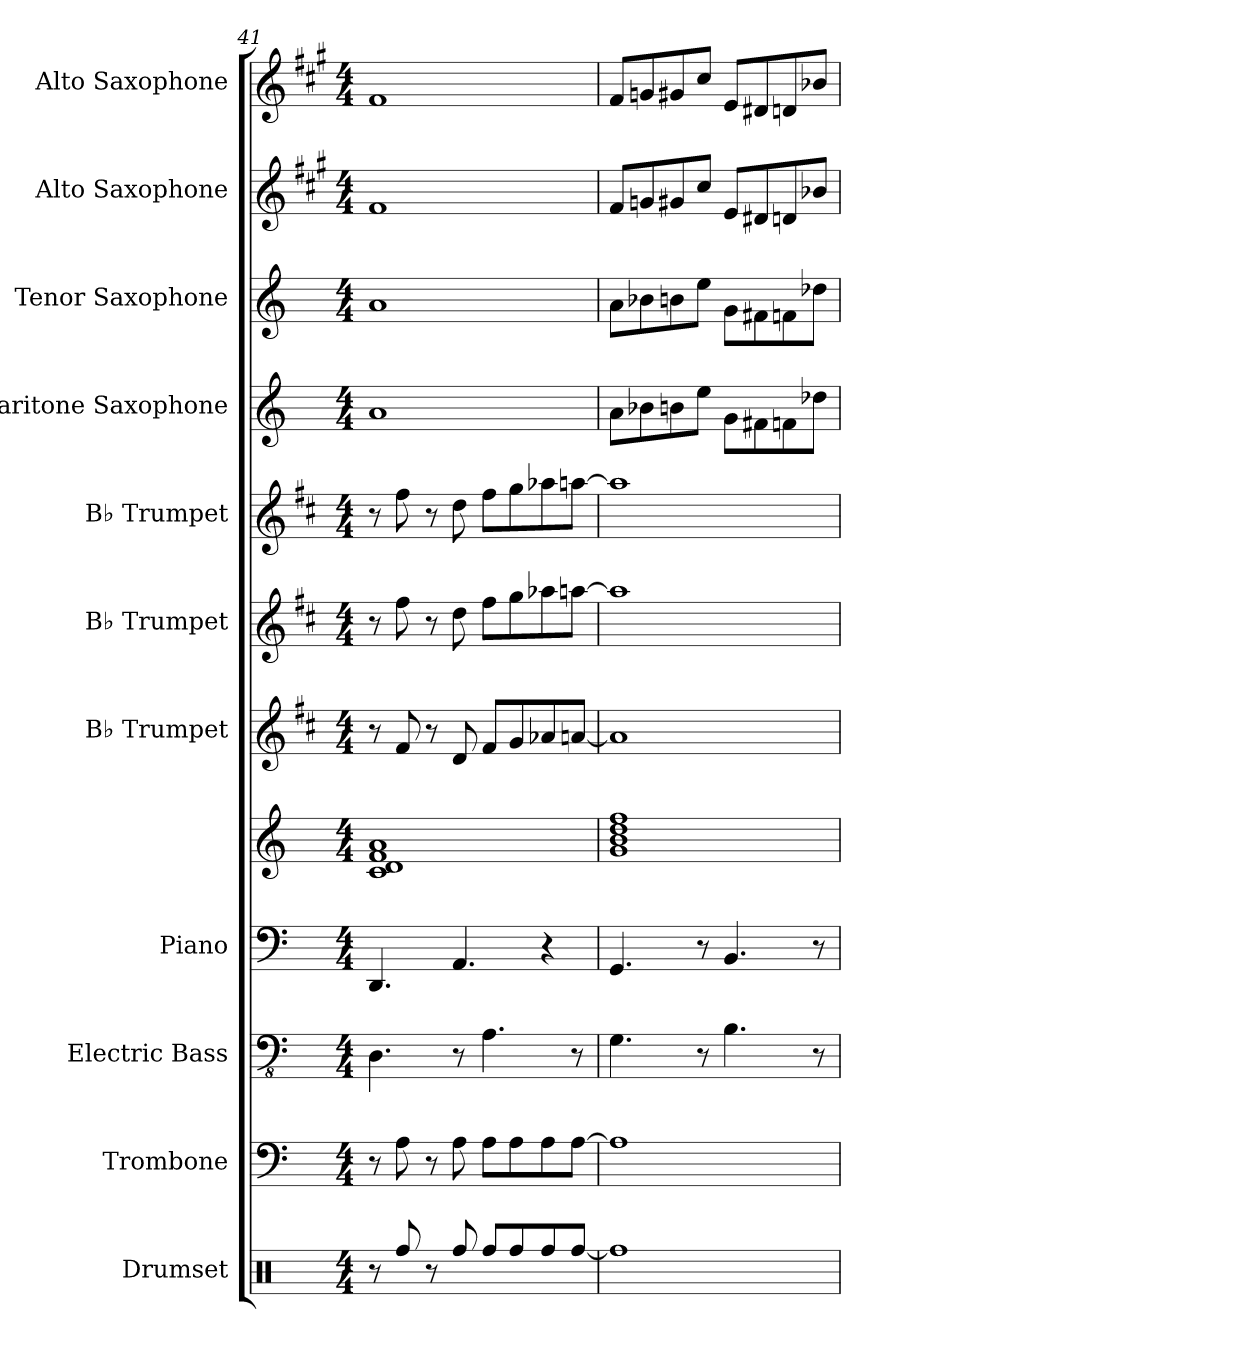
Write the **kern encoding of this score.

**kern	**kern	**kern	**kern	**kern	**kern	**kern	**kern	**kern	**kern	**kern	**kern
*part11	*part10	*part9	*part8	*part8	*part7	*part6	*part5	*part4	*part3	*part2	*part1
*staff12	*staff11	*staff10	*staff9	*staff8	*staff7	*staff6	*staff5	*staff4	*staff3	*staff2	*staff1
*I"Drumset	*I"Trombone	*I"Electric Bass	*I"Piano	*	*I"B♭ Trumpet	*I"B♭ Trumpet	*I"B♭ Trumpet	*I"Baritone Saxophone	*I"Tenor Saxophone	*I"Alto Saxophone	*I"Alto Saxophone
*I'Drs.	*I'Trb.	*I'El. B.	*I'Pno.	*	*I'B♭ Tpt.	*I'B♭ Tpt.	*I'B♭ Tpt.	*I'Bar. Sax.	*I'T. Sax.	*I'A. Sax.	*I'A. Sax.
!!LO:PB:g=z
*clefX	*clefF4	*clefFv4	*clefF4	*clefG2	*clefG2	*clefG2	*clefG2	*clefG2	*clefG2	*clefG2	*clefG2
*	*	*	*	*	*ITrd1c2	*ITrd1c2	*ITrd1c2	*ITrd12c21	*ITrd8c14	*ITrd5c9	*ITrd5c9
*k[]	*k[]	*k[]	*k[]	*k[]	*k[]	*k[]	*k[]	*k[]	*k[]	*k[]	*k[]
*M4/4	*M4/4	*M4/4	*M4/4	*M4/4	*M4/4	*M4/4	*M4/4	*M4/4	*M4/4	*M4/4	*M4/4
=41	=41	=41	=41	=41	=41	=41	=41	=41	=41	=41	=41
8r	8r	4.DD\	4.DD/	1c 1d 1f 1a	8r	8r	8r	1A	1A	1A	1A
8Rff/	8A\	.	.	.	8e/	8ee\	8ee\	.	.	.	.
8r	8r	.	.	.	8r	8r	8r	.	.	.	.
8Rff/	8A\	8r	4.AA/	.	8c/	8cc\	8cc\	.	.	.	.
8Rff/L	8A\L	4.AA\	.	.	8e/L	8ee\L	8ee\L	.	.	.	.
8Rff/	8A\	.	.	.	8f/	8ff\	8ff\	.	.	.	.
8Rff/	8A\	.	4r	.	8g-X/	8gg-X\	8gg-X\	.	.	.	.
[8Rff/J	[8A\J	8r	.	.	[8gn/J	[8ggn\J	[8ggn\J	.	.	.	.
=42	=42	=42	=42	=42	=42	=42	=42	=42	=42	=42	=42
1Rff]	1A]	4.GG\	4.GG/	1g 1b 1dd 1ff	1g]	1gg]	1gg]	8A\L	8A\L	8A/L	8A/L
.	.	.	.	.	.	.	.	8B-X\	8B-X\	8B-X/	8B-X/
.	.	.	.	.	.	.	.	8Bn\	8Bn\	8Bn/	8Bn/
.	.	8r	8r	.	.	.	.	8e\J	8e\J	8e/J	8e/J
.	.	4.BB\	4.BB/	.	.	.	.	8G\L	8G\L	8G/L	8G/L
.	.	.	.	.	.	.	.	8F#X\	8F#X\	8F#X/	8F#X/
.	.	.	.	.	.	.	.	8Fn\	8Fn\	8Fn/	8Fn/
.	.	8r	8r	.	.	.	.	8d-X\J	8d-X\J	8d-X/J	8d-X/J
=	=	=	=	=	=	=	=	=	=	=	=
*-	*-	*-	*-	*-	*-	*-	*-	*-	*-	*-	*-
